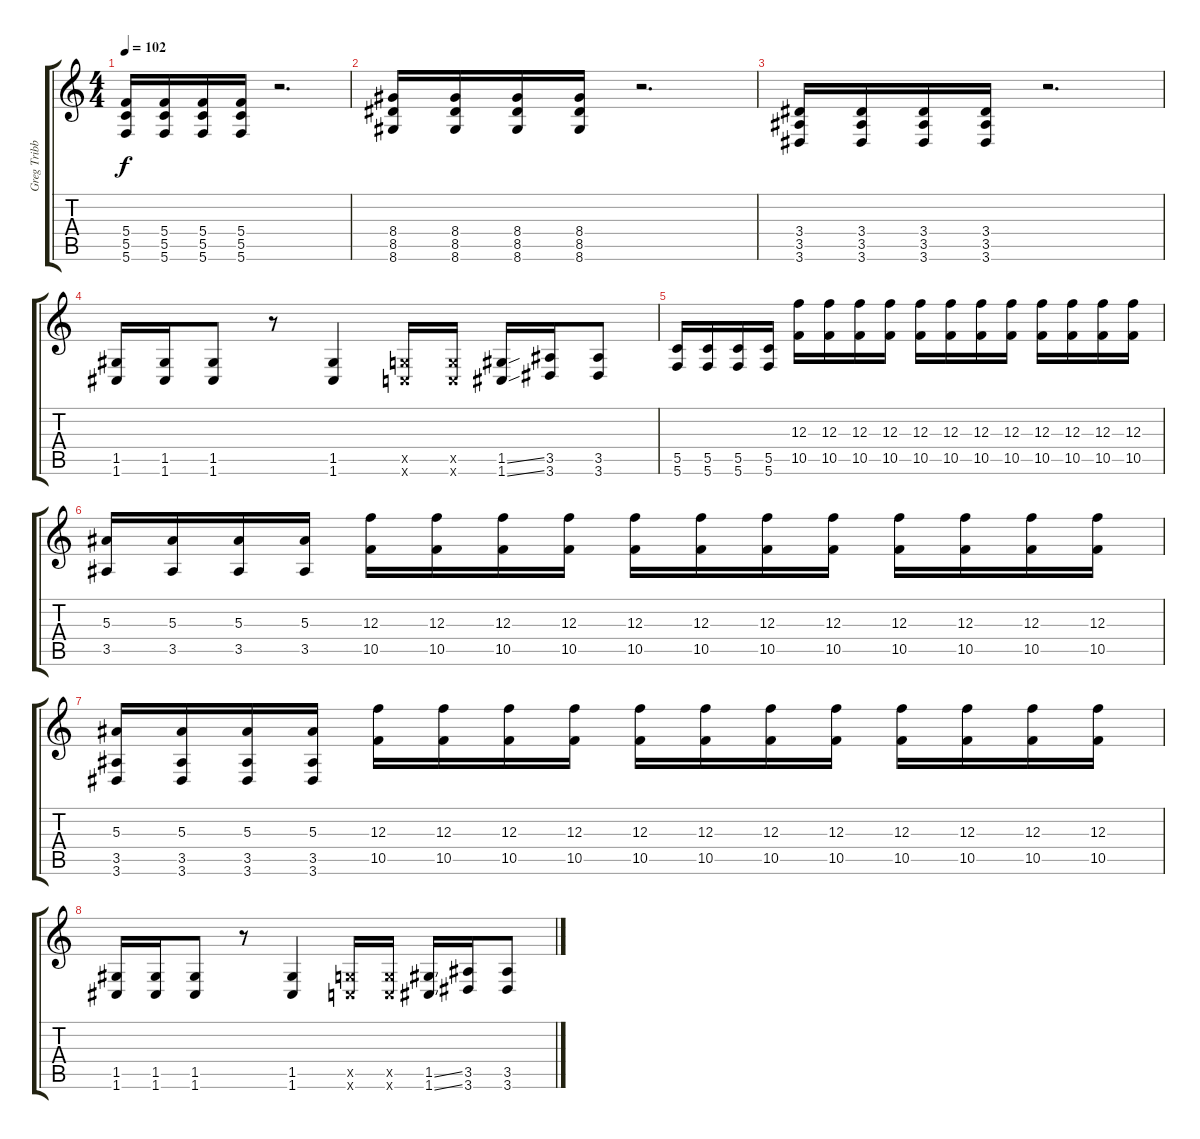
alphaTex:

\track ("Greg Tribbett" "Greg Tribb") {instrument distortionguitar}
\staff {score tabs}
\tuning (D4 A3 F3 C3 G2 C2) {hide}
\ts (4 4)
\tempo 102
\clef g2
\ks c
(5.4 5.5 5.6).16{dy f instrument distortionguitar} (5.4 5.5 5.6).16 (5.4 5.5 5.6).16 (5.4 5.5 5.6).16 r.2{d} |
(8.4 8.5 8.6).16{instrument distortionguitar} (8.4 8.5 8.6).16 (8.4 8.5 8.6).16 (8.4 8.5 8.6).16 r.2{d} |
(3.4 3.5 3.6).16{instrument distortionguitar} (3.4 3.5 3.6).16 (3.4 3.5 3.6).16 (3.4 3.5 3.6).16 r.2{d} |
(1.5 1.6).16 (1.5 1.6).16 (1.5 1.6).8 r.8 (1.5 1.6).4 (0.5{x} 0.6{x}).16 (0.5{x} 0.6{x}).16 (1.5{ss} 1.6{ss}).16 (3.5 3.6).16 (3.5 3.6).8 |
(5.5 5.6).16 (5.5 5.6).16 (5.5 5.6).16 (5.5 5.6).16 (12.3 10.5).16 (12.3 10.5).16 (12.3 10.5).16 (12.3 10.5).16 (12.3 10.5).16 (12.3 10.5).16 (12.3 10.5).16 (12.3 10.5).16 (12.3 10.5).16 (12.3 10.5).16 (12.3 10.5).16 (12.3 10.5).16 |
(5.3 3.5).16 (5.3 3.5).16 (5.3 3.5).16 (5.3 3.5).16 (12.3 10.5).16 (12.3 10.5).16 (12.3 10.5).16 (12.3 10.5).16 (12.3 10.5).16 (12.3 10.5).16 (12.3 10.5).16 (12.3 10.5).16 (12.3 10.5).16 (12.3 10.5).16 (12.3 10.5).16 (12.3 10.5).16 |
(5.3 3.5 3.6).16 (5.3 3.5 3.6).16 (5.3 3.5 3.6).16 (5.3 3.5 3.6).16 (12.3 10.5).16 (12.3 10.5).16 (12.3 10.5).16 (12.3 10.5).16 (12.3 10.5).16 (12.3 10.5).16 (12.3 10.5).16 (12.3 10.5).16 (12.3 10.5).16 (12.3 10.5).16 (12.3 10.5).16 (12.3 10.5).16 |
(1.5 1.6).16 (1.5 1.6).16 (1.5 1.6).8 r.8 (1.5 1.6).4 (0.5{x} 0.6{x}).16 (0.5{x} 0.6{x}).16 (1.5{ss} 1.6{ss}).16 (3.5 3.6).16 (3.5 3.6).8
